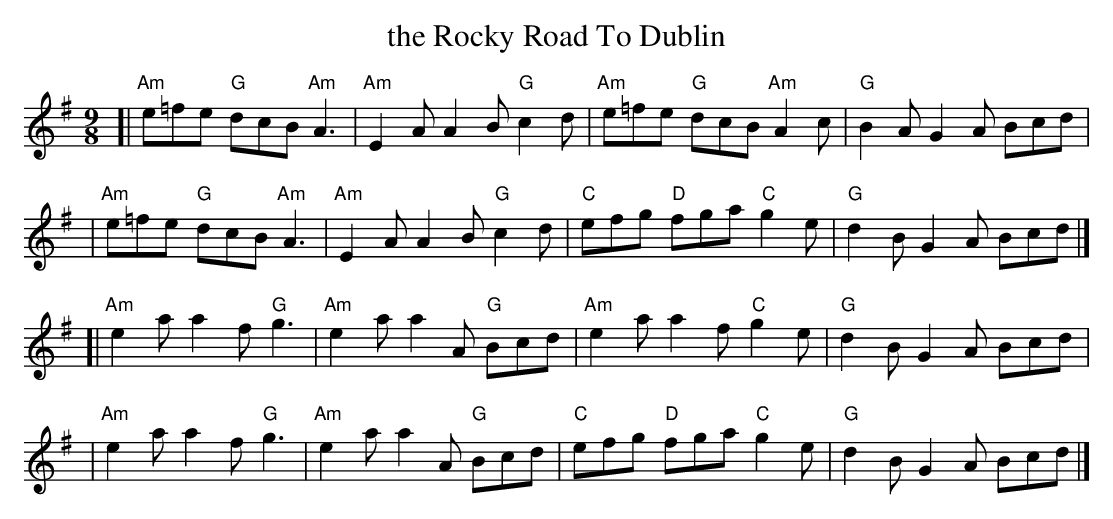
X:1
T: the Rocky Road To Dublin
M: 9/8
K: Ador
[|"Am"e=fe "G"dcB "Am"A3 | "Am"E2A A2B "G"c2d | "Am"e=fe "G"dcB "Am"A2c | "G"B2A G2A Bcd |
| "Am"e=fe "G"dcB "Am"A3 | "Am"E2A A2B "G"c2d |  "C"efg  "D"fga  "C"g2e | "G"d2B G2A Bcd |]
[|"Am"e2a     a2f  "G"g3 | "Am"e2a a2A "G"Bcd | "Am"e2a     a2f  "C"g2e | "G"d2B G2A Bcd |
| "Am"e2a     a2f  "G"g3 | "Am"e2a a2A "G"Bcd |  "C"efg  "D"fga  "C"g2e | "G"d2B G2A Bcd |]
